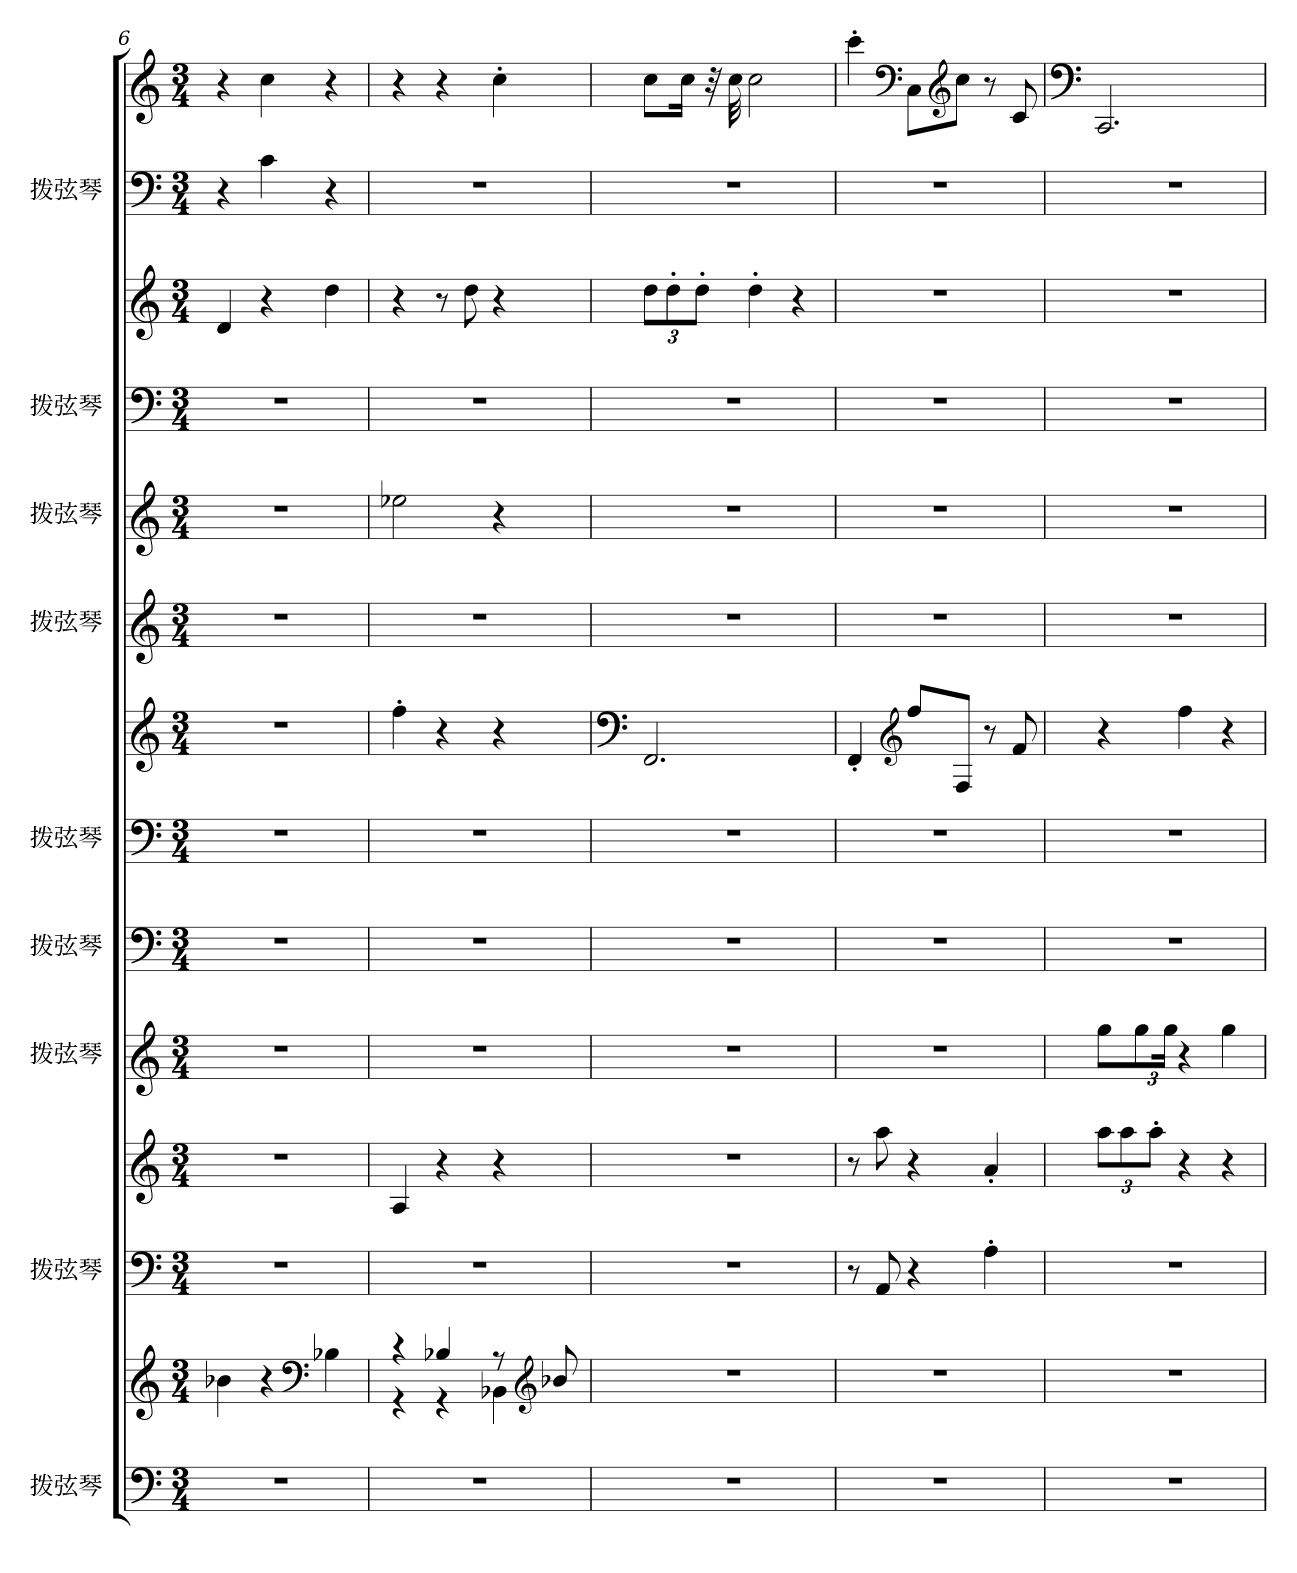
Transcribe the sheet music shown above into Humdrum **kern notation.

**kern	**kern	**kern	**kern	**kern	**kern	**kern	**kern	**kern	**kern	**kern	**kern	**kern	**kern
*part9	*part9	*part8	*part8	*part7	*part6	*part5	*part5	*part4	*part3	*part2	*part2	*part1	*part1
*staff14	*staff13	*staff12	*staff11	*staff10	*staff9	*staff8	*staff7	*staff6	*staff5	*staff4	*staff3	*staff2	*staff1
*I"拨弦琴	*	*I"拨弦琴	*	*I"拨弦琴	*I"拨弦琴	*I"拨弦琴	*	*I"拨弦琴	*I"拨弦琴	*I"拨弦琴	*	*I"拨弦琴	*
*clefF4	*clefG2	*clefF4	*clefG2	*clefG2	*clefF4	*clefF4	*clefG2	*clefG2	*clefG2	*clefF4	*clefG2	*clefF4	*clefG2
*k[]	*k[]	*k[]	*k[]	*k[]	*k[]	*k[]	*k[]	*k[]	*k[]	*k[]	*k[]	*k[]	*k[]
*M3/4	*M3/4	*M3/4	*M3/4	*M3/4	*M3/4	*M3/4	*M3/4	*M3/4	*M3/4	*M3/4	*M3/4	*M3/4	*M3/4
=6	=6	=6	=6	=6	=6	=6	=6	=6	=6	=6	=6	=6	=6
2.r	4b-X\	2.r	2.r	2.r	2.r	2.r	2.r	2.r	2.r	2.r	4d/	4r	4r
.	4r	.	.	.	.	.	.	.	.	.	4r	4c\	4cc\
*	*clefF4	*	*	*	*	*	*	*	*	*	*	*	*
.	4B-X\	.	.	.	.	.	.	.	.	.	4dd\	4r	4r
=7	=7	=7	=7	=7	=7	=7	=7	=7	=7	=7	=7	=7	=7
*	*^	*	*	*	*	*	*	*	*	*	*	*	*
2.r	4r	4r	2.r	4A/	2.r	2.r	2.r	4ff'\	2.r	2ee-X\	2.r	4r	2.r	4r
.	4B-X/	4r	.	4r	.	.	.	4r	.	.	.	8r	.	4r
.	.	.	.	.	.	.	.	.	.	.	.	8dd\	.	.
.	8r	4BB-X\	.	4r	.	.	.	4r	.	4r	.	4r	.	4cc'\
*	*clefG2	*	*	*	*	*	*	*	*	*	*	*	*	*
.	8b-X/	.	.	.	.	.	.	.	.	.	.	.	.	.
*	*v	*v	*	*	*	*	*	*	*	*	*	*	*	*
=8	=8	=8	=8	=8	=8	=8	=8	=8	=8	=8	=8	=8	=8
*	*	*	*	*	*	*	*clefF4	*	*	*	*	*	*
*	*	*	*	*	*	*	*	*	*	*	*Xbrackettup	*	*
2.r	2.r	2.r	2.r	2.r	2.r	2.r	2.FF/	2.r	2.r	2.r	12dd\L	2.r	8cc\L
.	.	.	.	.	.	.	.	.	.	.	12dd'\	.	.
.	.	.	.	.	.	.	.	.	.	.	.	.	16cc\Jk
.	.	.	.	.	.	.	.	.	.	.	12dd'\J	.	.
.	.	.	.	.	.	.	.	.	.	.	.	.	32r
.	.	.	.	.	.	.	.	.	.	.	.	.	32cc\
.	.	.	.	.	.	.	.	.	.	.	4dd'\	.	2cc\
.	.	.	.	.	.	.	.	.	.	.	4r	.	.
!!LO:PB:g=z
=9	=9	=9	=9	=9	=9	=9	=9	=9	=9	=9	=9	=9	=9
2.r	2.r	8r	8r	2.r	2.r	2.r	4FF'/	2.r	2.r	2.r	2.r	2.r	4ccc'\
.	.	8AA/	8aa\	.	.	.	.	.	.	.	.	.	.
*	*	*	*	*	*	*	*clefG2	*	*	*	*	*	*clefF4
.	.	4r	4r	.	.	.	8ff/L	.	.	.	.	.	8C\L
*	*	*	*	*	*	*	*	*	*	*	*	*	*clefG2
.	.	.	.	.	.	.	8F/J	.	.	.	.	.	8cc\J
.	.	4A'\	4a'/	.	.	.	8r	.	.	.	.	.	8r
.	.	.	.	.	.	.	8f/	.	.	.	.	.	8c/
=10	=10	=10	=10	=10	=10	=10	=10	=10	=10	=10	=10	=10	=10
*	*	*	*	*	*	*	*	*	*	*	*	*	*clefF4
*	*	*	*Xbrackettup	*	*	*	*	*	*	*	*	*	*
2.r	2.r	2.r	12aa\L	8gg\L	2.r	2.r	4r	2.r	2.r	2.r	2.r	2.r	2.CC/
.	.	.	12aa\	.	.	.	.	.	.	.	.	.	.
*	*	*	*	*Xbrackettup	*	*	*	*	*	*	*	*	*
.	.	.	.	12gg\	.	.	.	.	.	.	.	.	.
.	.	.	12aa'\J	.	.	.	.	.	.	.	.	.	.
.	.	.	.	24gg\Jk	.	.	.	.	.	.	.	.	.
.	.	.	4r	4r	.	.	4ff\	.	.	.	.	.	.
.	.	.	4r	4gg\	.	.	4r	.	.	.	.	.	.
=	=	=	=	=	=	=	=	=	=	=	=	=	=
*-	*-	*-	*-	*-	*-	*-	*-	*-	*-	*-	*-	*-	*-
